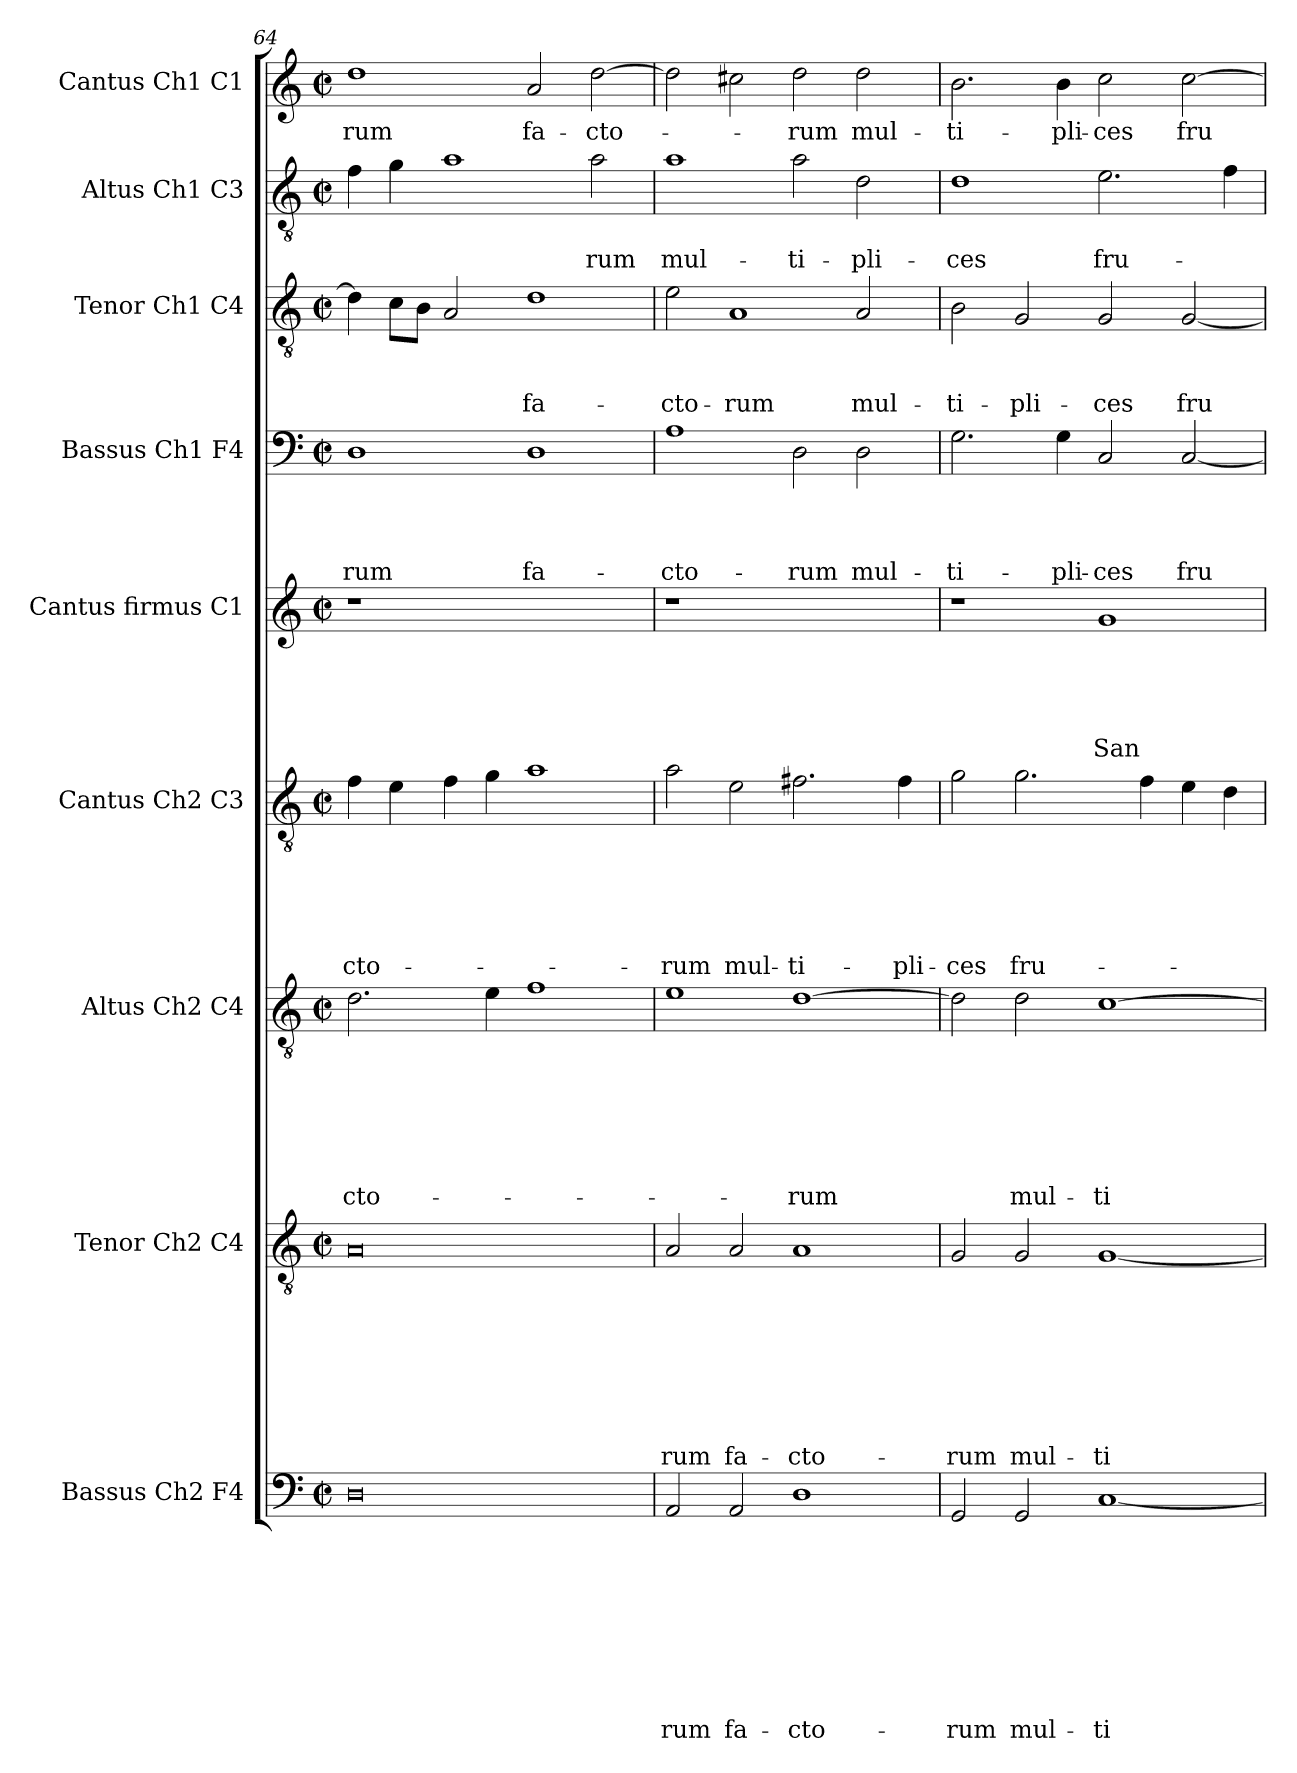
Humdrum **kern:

**kern	**text	**text	**text	**text	**text	**text	**text	**text	**text	**kern	**text	**text	**text	**text	**text	**text	**text	**text	**kern	**text	**text	**text	**text	**text	**text	**text	**kern	**text	**text	**text	**text	**text	**text	**kern	**text	**text	**text	**text	**text	**kern	**text	**text	**text	**text	**kern	**text	**text	**text	**kern	**text	**text	**kern	**text
*part9	*part9	*part9	*part9	*part9	*part9	*part9	*part9	*part9	*part9	*part8	*part8	*part8	*part8	*part8	*part8	*part8	*part8	*part8	*part7	*part7	*part7	*part7	*part7	*part7	*part7	*part7	*part6	*part6	*part6	*part6	*part6	*part6	*part6	*part5	*part5	*part5	*part5	*part5	*part5	*part4	*part4	*part4	*part4	*part4	*part3	*part3	*part3	*part3	*part2	*part2	*part2	*part1	*part1
*staff9	*staff9	*staff9	*staff9	*staff9	*staff9	*staff9	*staff9	*staff9	*staff9	*staff8	*staff8	*staff8	*staff8	*staff8	*staff8	*staff8	*staff8	*staff8	*staff7	*staff7	*staff7	*staff7	*staff7	*staff7	*staff7	*staff7	*staff6	*staff6	*staff6	*staff6	*staff6	*staff6	*staff6	*staff5	*staff5	*staff5	*staff5	*staff5	*staff5	*staff4	*staff4	*staff4	*staff4	*staff4	*staff3	*staff3	*staff3	*staff3	*staff2	*staff2	*staff2	*staff1	*staff1
*I"Bassus Ch2 F4	*	*	*	*	*	*	*	*	*	*I"Tenor Ch2 C4	*	*	*	*	*	*	*	*	*I"Altus Ch2 C4	*	*	*	*	*	*	*	*I"Cantus Ch2 C3	*	*	*	*	*	*	*I"Cantus  firmus C1	*	*	*	*	*	*I"Bassus Ch1 F4	*	*	*	*	*I"Tenor Ch1 C4	*	*	*	*I"Altus Ch1 C3	*	*	*I"Cantus Ch1 C1	*
*clefF4	*	*	*	*	*	*	*	*	*	*clefGv2	*	*	*	*	*	*	*	*	*clefGv2	*	*	*	*	*	*	*	*clefGv2	*	*	*	*	*	*	*clefG2	*	*	*	*	*	*clefF4	*	*	*	*	*clefGv2	*	*	*	*clefGv2	*	*	*clefG2	*
*k[]	*	*	*	*	*	*	*	*	*	*k[]	*	*	*	*	*	*	*	*	*k[]	*	*	*	*	*	*	*	*k[]	*	*	*	*	*	*	*k[]	*	*	*	*	*	*k[]	*	*	*	*	*k[]	*	*	*	*k[]	*	*	*k[]	*
*C:	*	*	*	*	*	*	*	*	*	*C:	*	*	*	*	*	*	*	*	*C:	*	*	*	*	*	*	*	*C:	*	*	*	*	*	*	*C:	*	*	*	*	*	*C:	*	*	*	*	*C:	*	*	*	*C:	*	*	*C:	*
*M2/2	*	*	*	*	*	*	*	*	*	*M2/2	*	*	*	*	*	*	*	*	*M2/2	*	*	*	*	*	*	*	*M2/2	*	*	*	*	*	*	*M2/2	*	*	*	*	*	*M2/2	*	*	*	*	*M2/2	*	*	*	*M2/2	*	*	*M2/2	*
*met(c|)	*	*	*	*	*	*	*	*	*	*met(c|)	*	*	*	*	*	*	*	*	*met(c|)	*	*	*	*	*	*	*	*met(c|)	*	*	*	*	*	*	*met(c|)	*	*	*	*	*	*met(c|)	*	*	*	*	*met(c|)	*	*	*	*met(c|)	*	*	*met(c|)	*
=64	=64	=64	=64	=64	=64	=64	=64	=64	=64	=64	=64	=64	=64	=64	=64	=64	=64	=64	=64	=64	=64	=64	=64	=64	=64	=64	=64	=64	=64	=64	=64	=64	=64	=64	=64	=64	=64	=64	=64	=64	=64	=64	=64	=64	=64	=64	=64	=64	=64	=64	=64	=64	=64
0D	.	.	.	.	.	.	.	.	.	0A	.	.	.	.	.	.	.	.	2.d\	.	.	.	.	.	.	-cto-	4f\	.	.	.	.	.	-cto-	1r	.	.	.	.	.	1D	.	.	.	-rum	4d\]	.	.	.	4f\	.	.	1dd	-rum
.	.	.	.	.	.	.	.	.	.	.	.	.	.	.	.	.	.	.	.	.	.	.	.	.	.	.	4e\	.	.	.	.	.	.	.	.	.	.	.	.	.	.	.	.	.	8c\L	.	.	.	4g\	.	.	.	.
.	.	.	.	.	.	.	.	.	.	.	.	.	.	.	.	.	.	.	.	.	.	.	.	.	.	.	.	.	.	.	.	.	.	.	.	.	.	.	.	.	.	.	.	.	8B\J	.	.	.	.	.	.	.	.
.	.	.	.	.	.	.	.	.	.	.	.	.	.	.	.	.	.	.	.	.	.	.	.	.	.	.	4f\	.	.	.	.	.	.	.	.	.	.	.	.	.	.	.	.	.	2A/	.	.	.	1a	.	.	.	.
.	.	.	.	.	.	.	.	.	.	.	.	.	.	.	.	.	.	.	4e\	.	.	.	.	.	.	.	4g\	.	.	.	.	.	.	.	.	.	.	.	.	.	.	.	.	.	.	.	.	.	.	.	.	.	.
.	.	.	.	.	.	.	.	.	.	.	.	.	.	.	.	.	.	.	1f	.	.	.	.	.	.	.	1a	.	.	.	.	.	.	1ryy	.	.	.	.	.	1D	.	.	.	fa-	1d	.	.	fa-	.	.	.	2a/	fa-
.	.	.	.	.	.	.	.	.	.	.	.	.	.	.	.	.	.	.	.	.	.	.	.	.	.	.	.	.	.	.	.	.	.	.	.	.	.	.	.	.	.	.	.	.	.	.	.	.	2a\	.	-rum	[2dd\	-cto-
=65	=65	=65	=65	=65	=65	=65	=65	=65	=65	=65	=65	=65	=65	=65	=65	=65	=65	=65	=65	=65	=65	=65	=65	=65	=65	=65	=65	=65	=65	=65	=65	=65	=65	=65	=65	=65	=65	=65	=65	=65	=65	=65	=65	=65	=65	=65	=65	=65	=65	=65	=65	=65	=65
2AA/	.	.	.	.	.	.	.	.	-rum	2A/	.	.	.	.	.	.	.	-rum	1e	.	.	.	.	.	.	.	2a\	.	.	.	.	.	-rum	1r	.	.	.	.	.	1A	.	.	.	-cto-	2e\	.	.	-cto-	1a	.	mul-	2dd\]	.
2AA/	.	.	.	.	.	.	.	.	fa-	2A/	.	.	.	.	.	.	.	fa-	.	.	.	.	.	.	.	.	2e\	.	.	.	.	.	mul-	.	.	.	.	.	.	.	.	.	.	.	1A	.	.	-rum	.	.	.	2cc#X\	.
1D	.	.	.	.	.	.	.	.	-cto-	1A	.	.	.	.	.	.	.	-cto-	[1d	.	.	.	.	.	.	-rum	2.f#X\	.	.	.	.	.	-ti-	1ryy	.	.	.	.	.	2D\	.	.	.	-rum	.	.	.	.	2a\	.	-ti-	2dd\	-rum
.	.	.	.	.	.	.	.	.	.	.	.	.	.	.	.	.	.	.	.	.	.	.	.	.	.	.	.	.	.	.	.	.	.	.	.	.	.	.	.	2D\	.	.	.	mul-	2A/	.	.	mul-	2d\	.	-pli-	2dd\	mul-
.	.	.	.	.	.	.	.	.	.	.	.	.	.	.	.	.	.	.	.	.	.	.	.	.	.	.	4f#\	.	.	.	.	.	-pli-	.	.	.	.	.	.	.	.	.	.	.	.	.	.	.	.	.	.	.	.
=66	=66	=66	=66	=66	=66	=66	=66	=66	=66	=66	=66	=66	=66	=66	=66	=66	=66	=66	=66	=66	=66	=66	=66	=66	=66	=66	=66	=66	=66	=66	=66	=66	=66	=66	=66	=66	=66	=66	=66	=66	=66	=66	=66	=66	=66	=66	=66	=66	=66	=66	=66	=66	=66
2GG/	.	.	.	.	.	.	.	.	-rum	2G/	.	.	.	.	.	.	.	-rum	2d\]	.	.	.	.	.	.	.	2g\	.	.	.	.	.	-ces	1r	.	.	.	.	.	2.G\	.	.	.	-ti-	2B\	.	.	-ti-	1d	.	-ces	2.b\	-ti-
2GG/	.	.	.	.	.	.	.	.	mul-	2G/	.	.	.	.	.	.	.	mul-	2d\	.	.	.	.	.	.	mul-	2.g\	.	.	.	.	.	fru-	.	.	.	.	.	.	.	.	.	.	.	2G/	.	.	-pli-	.	.	.	.	.
.	.	.	.	.	.	.	.	.	.	.	.	.	.	.	.	.	.	.	.	.	.	.	.	.	.	.	.	.	.	.	.	.	.	.	.	.	.	.	.	4G\	.	.	.	-pli-	.	.	.	.	.	.	.	4b\	-pli-
[1C	.	.	.	.	.	.	.	.	-ti-	[1G	.	.	.	.	.	.	.	-ti-	[1c	.	.	.	.	.	.	-ti-	.	.	.	.	.	.	.	1g	.	.	.	.	San-	2C/	.	.	.	-ces	2G/	.	.	-ces	2.e\	.	fru-	2cc\	-ces
.	.	.	.	.	.	.	.	.	.	.	.	.	.	.	.	.	.	.	.	.	.	.	.	.	.	.	4f\	.	.	.	.	.	.	.	.	.	.	.	.	.	.	.	.	.	.	.	.	.	.	.	.	.	.
.	.	.	.	.	.	.	.	.	.	.	.	.	.	.	.	.	.	.	.	.	.	.	.	.	.	.	4e\	.	.	.	.	.	.	.	.	.	.	.	.	[2C/	.	.	.	fru-	[2G/	.	.	fru-	.	.	.	[2cc\	fru-
.	.	.	.	.	.	.	.	.	.	.	.	.	.	.	.	.	.	.	.	.	.	.	.	.	.	.	4d\	.	.	.	.	.	.	.	.	.	.	.	.	.	.	.	.	.	.	.	.	.	4f\	.	.	.	.
=	=	=	=	=	=	=	=	=	=	=	=	=	=	=	=	=	=	=	=	=	=	=	=	=	=	=	=	=	=	=	=	=	=	=	=	=	=	=	=	=	=	=	=	=	=	=	=	=	=	=	=	=	=
*-	*-	*-	*-	*-	*-	*-	*-	*-	*-	*-	*-	*-	*-	*-	*-	*-	*-	*-	*-	*-	*-	*-	*-	*-	*-	*-	*-	*-	*-	*-	*-	*-	*-	*-	*-	*-	*-	*-	*-	*-	*-	*-	*-	*-	*-	*-	*-	*-	*-	*-	*-	*-	*-
